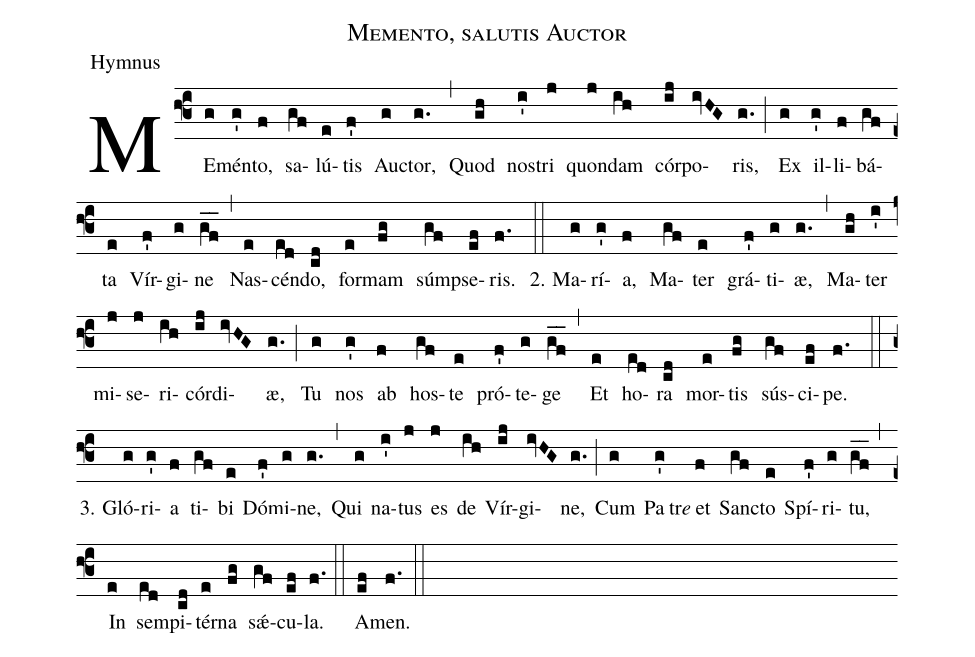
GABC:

name:Memento, salutis Auctor;
office-part:Hymnus;
%%
annotation: HYMNUS.
%%
(f3)ME(g)mén(g')to,(f) sa(gf)lú(e)tis(f') Auc(g)tor,(g.) (,)
Quod(gh) nos(i')tri(j) quon(j)dam(ih) cór(ij)po(ivHG)ris,(g.) (;)
Ex(g) il(g')li(f)bá(gf)ta(e) Vír(f')gi(g)ne(gf__) (,)
Nas(e)cén(ed)do,(cd) for(e)mam(fg) súmp(gf)se(ef)ris.(f.) (::)
2. Ma(g)rí(g')a,(f) Ma(gf)ter(e) grá(f')ti(g)æ,(g.) (,)
Ma(gh)ter(i') mi(j)se(j)ri(ih)cór(ij)di(ivHG)æ,(g.) (;)
Tu(g) nos(g') ab(f) hos(gf)te(e) pró(f')te(g)ge(gf__) (,)
Et(e) ho(ed)ra(cd) mor(e)tis(fg) sús(gf)ci(ef)pe.(f.) (::)

3. Gló(g)ri(g')a(f) ti(gf)bi(e) Dó(f')mi(g)ne,(g.) (,)
Qui(g) na(i')tus(j) es(j) de(ih) Vír(ij)gi(ivHG)ne,(g.) (;)
Cum(g) Pa(g')tr<i>e</i>() et(f) Sanc(gf)to(e) Spí(f')ri(g)tu,(gf__) (,)
In(e) sem(ed)pi(cd)tér(e)na(fg) sǽ(gf)cu(ef)la.(f.) (::)

A(ef)men.(f.) (::)
